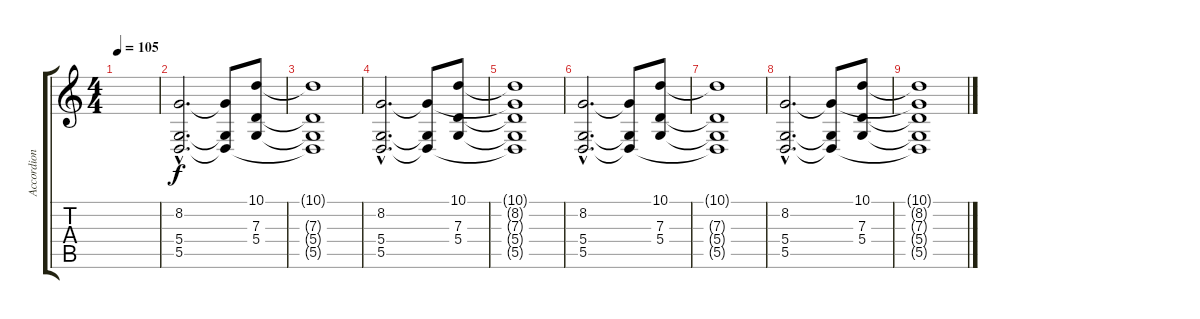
\track ("Accordion" "Accordion") {instrument accordion}
\staff {score tabs}
\tuning (E4 B3 G3 D3 A2 E2) {hide}
\ts (4 4)
\tempo 105
\clef g2
\ks c
|
(8.2{hac} 5.4{hac} 5.5{hac}).2{d} (8.2{t} 5.4{t} 5.5{t}).8 (10.1 7.3 5.4).8 |
(10.1{t} 7.3{t} 5.4{t} 5.5{t}).1 |
(8.2{hac} 5.4{hac} 5.5{hac}).2{d} (8.2{t} 5.4{t} 5.5{t}).8 (10.1 7.3 5.4).8 |
(10.1{t} 8.2{t} 7.3{t} 5.4{t} 5.5{t}).1 |
(8.2{hac} 5.4{hac} 5.5{hac}).2{d} (8.2{t} 5.4{t} 5.5{t}).8 (10.1 7.3 5.4).8 |
(10.1{t} 7.3{t} 5.4{t} 5.5{t}).1 |
(8.2{hac} 5.4{hac} 5.5{hac}).2{d} (8.2{t} 5.4{t} 5.5{t}).8 (10.1 7.3 5.4).8 |
(10.1{t} 8.2{t} 7.3{t} 5.4{t} 5.5{t}).1
